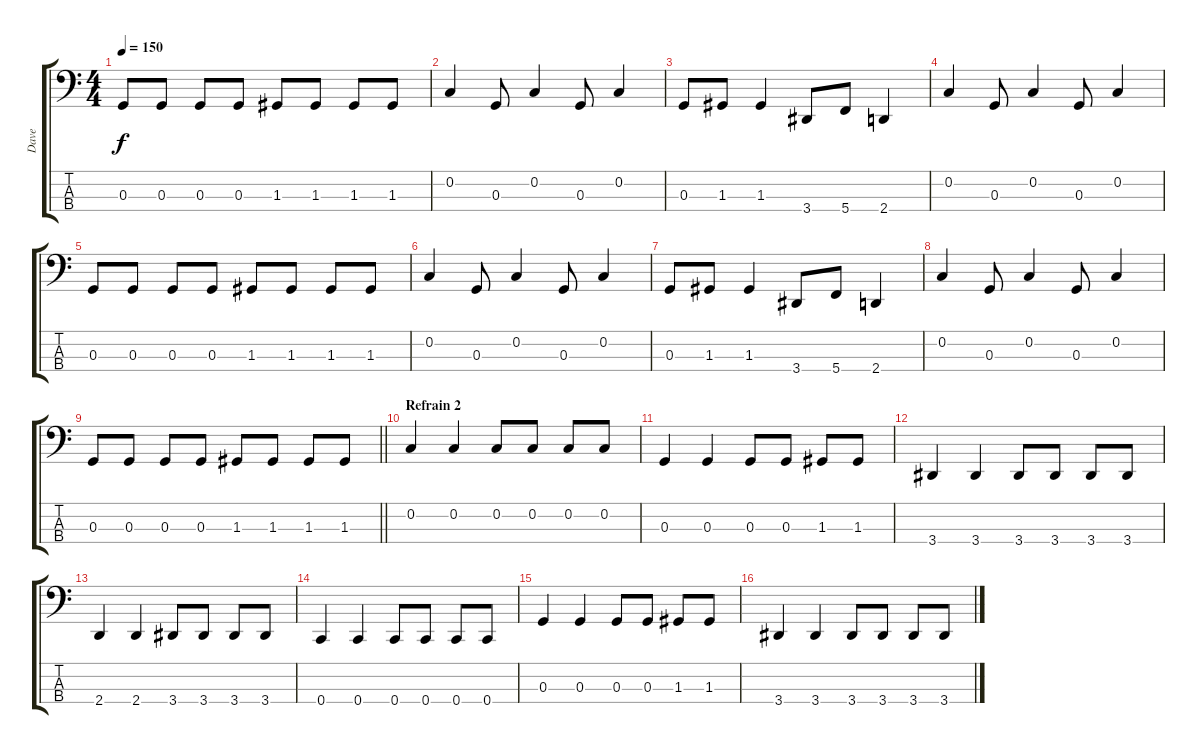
\track ("Dave" "Dave") {instrument electricbasspick}
\staff {score tabs}
\tuning (F2 C2 G1 C1) {hide}
\ts (4 4)
\tempo 150
\clef f4
\ks c
0.3.8{dy f} 0.3.8 0.3.8 0.3.8 1.3.8 1.3.8 1.3.8 1.3.8 |
0.2.4 0.3.8 0.2.4 0.3.8 0.2.4 |
0.3.8 1.3.8 1.3.4 3.4.8 5.4.8 2.4.4 |
0.2.4 0.3.8 0.2.4 0.3.8 0.2.4 |
0.3.8 0.3.8 0.3.8 0.3.8 1.3.8 1.3.8 1.3.8 1.3.8 |
0.2.4 0.3.8 0.2.4 0.3.8 0.2.4 |
0.3.8 1.3.8 1.3.4 3.4.8 5.4.8 2.4.4 |
0.2.4 0.3.8 0.2.4 0.3.8 0.2.4 |
\barLineRight lightlight
0.3.8 0.3.8 0.3.8 0.3.8 1.3.8 1.3.8 1.3.8 1.3.8 |
\section ("" "Refrain 2")
0.2.4 0.2.4 0.2.8 0.2.8 0.2.8 0.2.8 |
0.3.4 0.3.4 0.3.8 0.3.8 1.3.8 1.3.8 |
3.4.4 3.4.4 3.4.8 3.4.8 3.4.8 3.4.8 |
2.4.4 2.4.4 3.4.8 3.4.8 3.4.8 3.4.8 |
0.4.4 0.4.4 0.4.8 0.4.8 0.4.8 0.4.8 |
0.3.4 0.3.4 0.3.8 0.3.8 1.3.8 1.3.8 |
3.4.4 3.4.4 3.4.8 3.4.8 3.4.8 3.4.8
